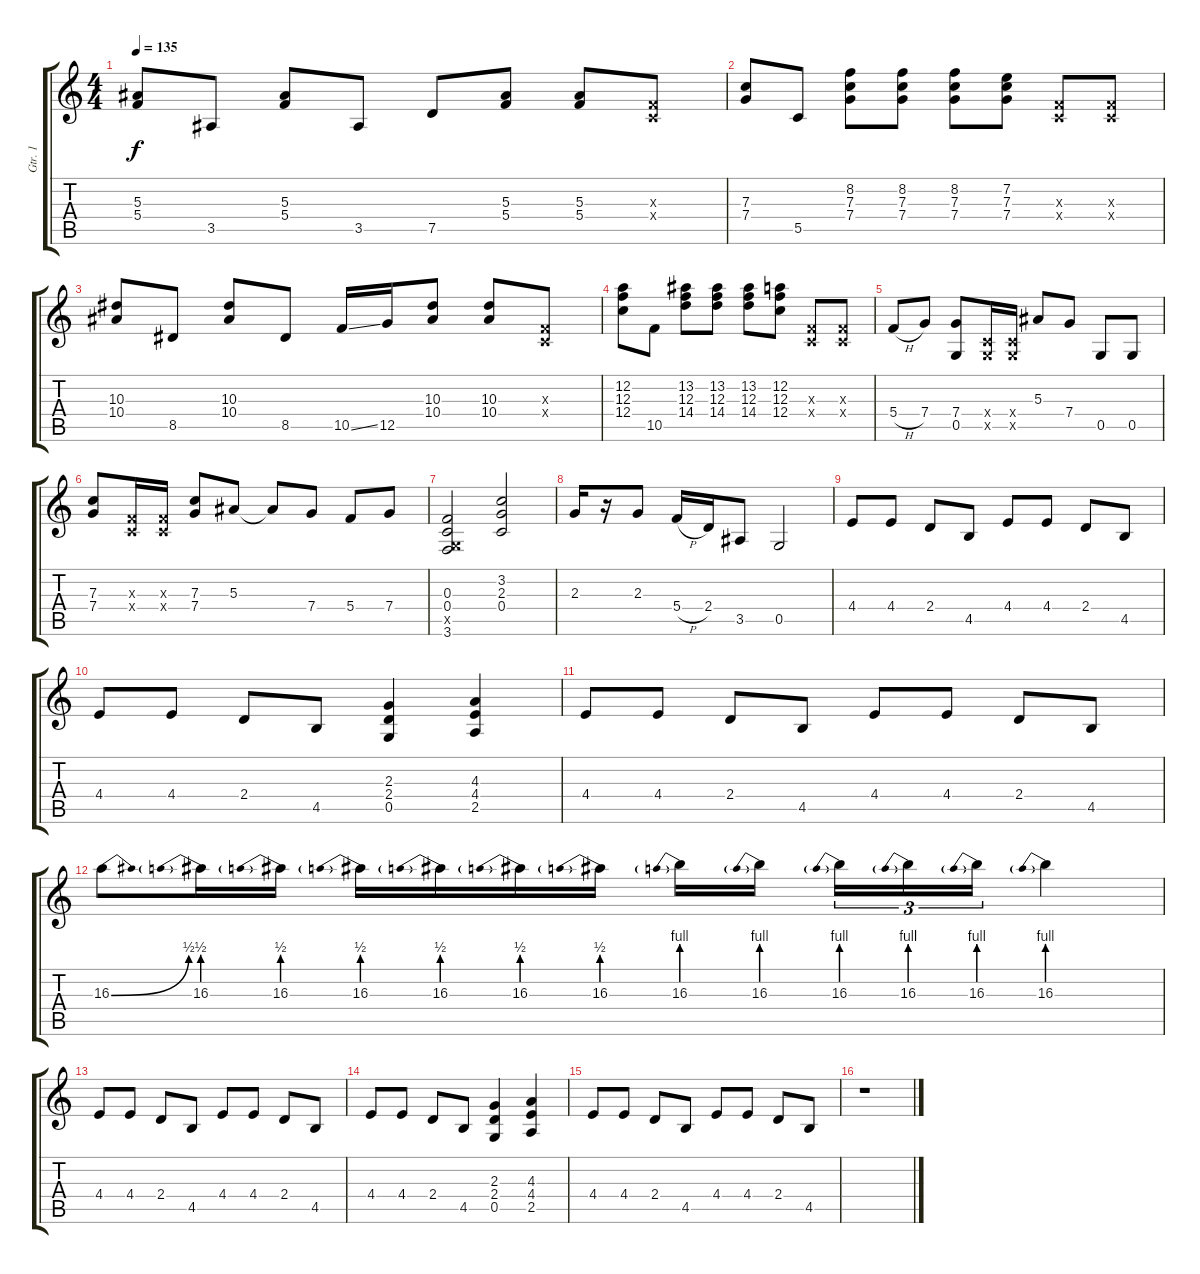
\track ("Gtr. 1" "Gtr. 1") {instrument distortionguitar}
\staff {score tabs}
\tuning (D4 A3 F3 C3 G2 D2) {hide}
\ts (4 4)
\tempo 135
\clef g2
\ks c
(5.3 5.4).8{dy f} 3.5.8 (5.3 5.4).8 3.5.8 7.5.8 (5.3 5.4).8 (5.3 5.4).8 (0.3{x} 0.4{x}).8 |
(7.3 7.4).8 5.5.8 (8.2 7.3 7.4).8 (8.2 7.3 7.4).8 (8.2 7.3 7.4).8 (7.2 7.3 7.4).8 (0.3{x} 0.4{x}).8 (0.3{x} 0.4{x}).8 |
(10.3 10.4).8 8.5.8 (10.3 10.4).8 8.5.8 10.5{ss}.16 12.5.16 (10.3 10.4).8 (10.3 10.4).8 (0.3{x} 0.4{x}).8 |
(12.2 12.3 12.4).8 10.5.8 (13.2 12.3 14.4).8 (13.2 12.3 14.4).8 (13.2 12.3 14.4).8 (12.2 12.3 12.4).8 (0.3{x} 0.4{x}).8 (0.3{x} 0.4{x}).8 |
5.4{h}.8 7.4.8 (7.4 0.5).8 (0.4{x} 0.5{x}).16 (0.4{x} 0.5{x}).16 5.3.8 7.4.8 0.5.8 0.5.8 |
(7.3 7.4).8 (0.3{x} 0.4{x}).16 (0.3{x} 0.4{x}).16 (7.3 7.4).8 5.3.8 5.3{t}.8 7.4.8 5.4.8 7.4.8 |
(0.3 0.4 0.5{x} 3.6).2 (3.2 2.3 0.4).2 |
2.3.16 r.16 2.3.8 5.4{h}.16 2.4.16 3.5.8 0.5.2 |
4.4.8 4.4.8 2.4.8 4.5.8 4.4.8 4.4.8 2.4.8 4.5.8 |
4.4.8 4.4.8 2.4.8 4.5.8 (2.3 2.4 0.5).4 (4.3 4.4 2.5).4 |
4.4.8 4.4.8 2.4.8 4.5.8 4.4.8 4.4.8 2.4.8 4.5.8 |
16.3{be (bend 0 0 60 2)}.8 16.3{be (prebend 0 2 60 2)}.16 16.3{be (prebend 0 2 60 2)}.16 16.3{be (prebend 0 2 60 2)}.16 16.3{be (prebend 0 2 60 2)}.16 16.3{be (prebend 0 2 60 2)}.16 16.3{be (prebend 0 2 60 2)}.16 16.3{be (prebend 0 4 60 4)}.16 16.3{be (prebend 0 4 60 4)}.16 16.3{be (prebend 0 4 60 4)}.16{tu (3 2)} 16.3{be (prebend 0 4 60 4)}.16{tu (3 2)} 16.3{be (prebend 0 4 60 4)}.16{tu (3 2)} 16.3{be (prebend 0 4 60 4)}.4 |
4.4.8 4.4.8 2.4.8 4.5.8 4.4.8 4.4.8 2.4.8 4.5.8 |
4.4.8 4.4.8 2.4.8 4.5.8 (2.3 2.4 0.5).4 (4.3 4.4 2.5).4 |
4.4.8 4.4.8 2.4.8 4.5.8 4.4.8 4.4.8 2.4.8 4.5.8 |
r.1
